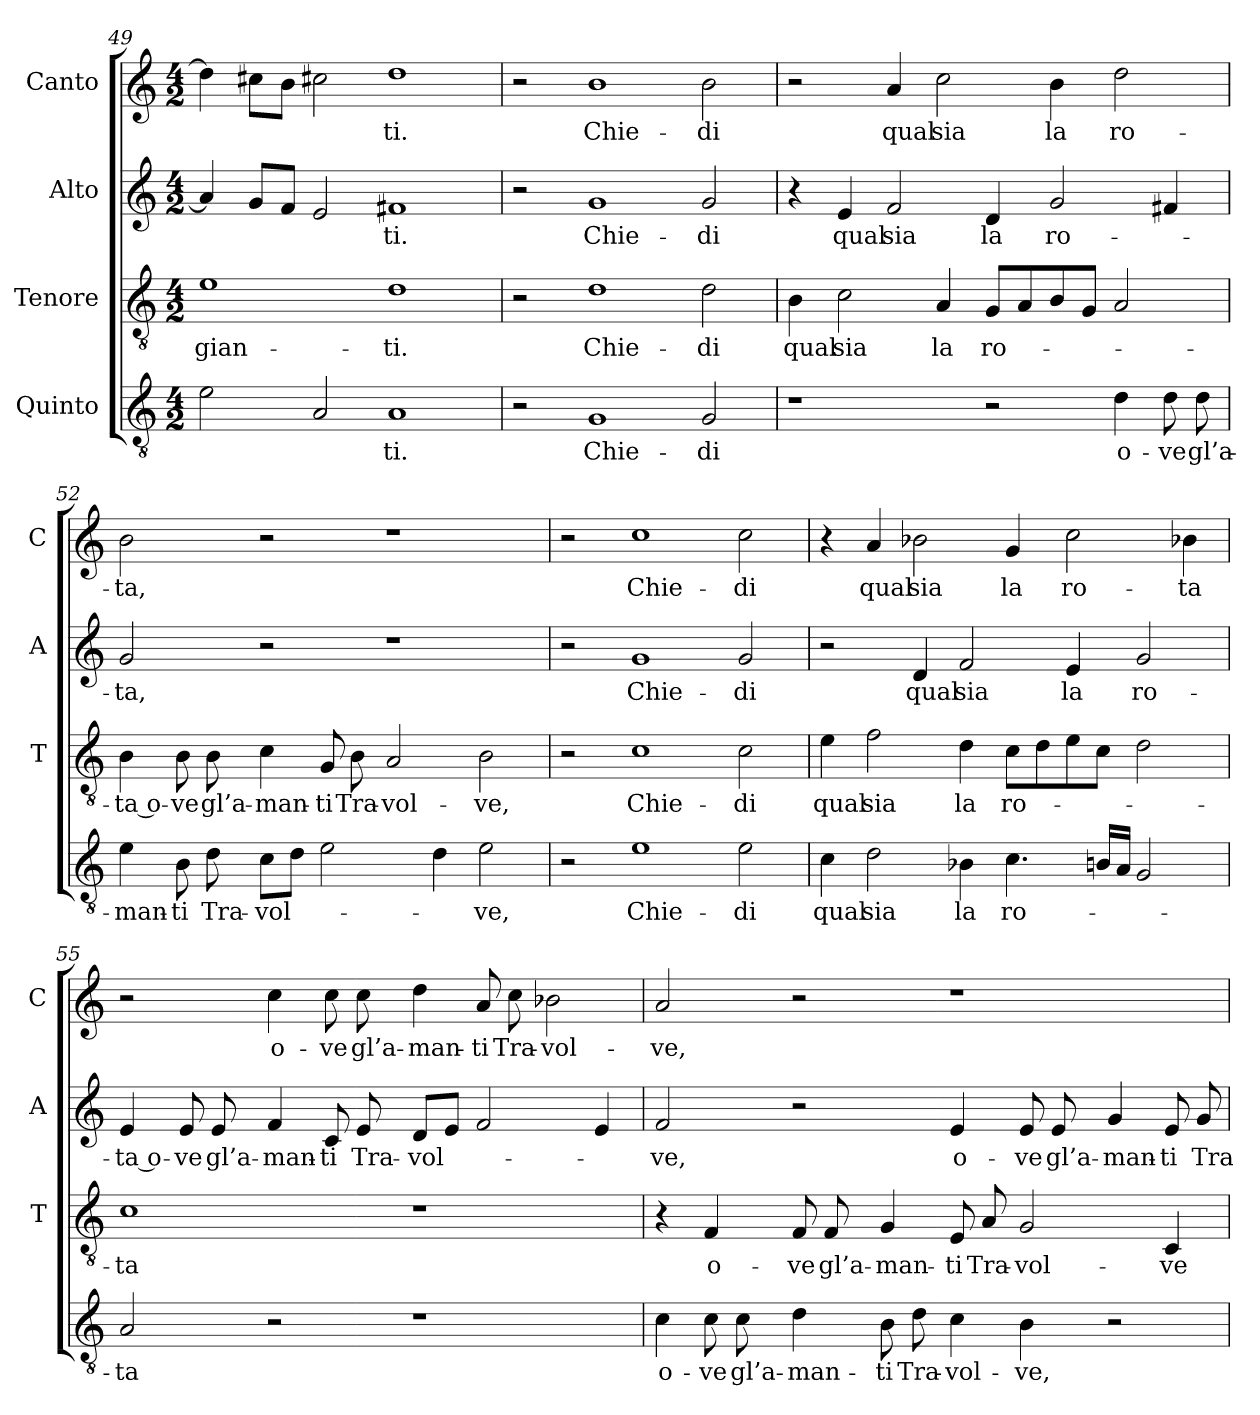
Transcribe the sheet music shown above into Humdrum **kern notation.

**kern	**text	**kern	**text	**kern	**text	**kern	**text
*part4	*part4	*part3	*part3	*part2	*part2	*part1	*part1
*staff4	*staff4	*staff3	*staff3	*staff2	*staff2	*staff1	*staff1
*I"Quinto	*	*I"Tenore	*	*I"Alto	*	*I"Canto	*
*	*	*I'T	*	*I'A	*	*I'C	*
*clefGv2	*	*clefGv2	*	*clefG2	*	*clefG2	*
*k[]	*	*k[]	*	*k[]	*	*k[]	*
*M4/2	*	*M4/2	*	*M4/2	*	*M4/2	*
=49	=49	=49	=49	=49	=49	=49	=49
2e	.	1e	-gian-	4a]	.	4dd]	.
.	.	.	.	8gL	.	8cc#XL	.
.	.	.	.	8fJ	.	8bJ	.
2A	.	.	.	2e	.	2cc#X	.
1A	-ti.	1d	-ti.	1f#X	-ti.	1dd	-ti.
=50	=50	=50	=50	=50	=50	=50	=50
2r	.	2r	.	2r	.	2r	.
1G	Chie-	1d	Chie-	1g	Chie-	1b	Chie-
2G	-di	2d	-di	2g	-di	2b	-di
=51	=51	=51	=51	=51	=51	=51	=51
1r	.	4B	qual	4r	.	2r	.
.	.	2c	sia	4e	qual	.	.
.	.	.	.	2f	sia	4a	qual
.	.	4A	la	.	.	2cc	sia
2r	.	8GL	ro-	4d	la	.	.
.	.	8A	.	.	.	.	.
.	.	8B	.	2g	ro-	4b	la
.	.	8GJ	.	.	.	.	.
4d	o-	2A	.	.	.	2dd	ro-
8d	-ve	.	.	4f#X	.	.	.
8d	gl’a-	.	.	.	.	.	.
=52	=52	=52	=52	=52	=52	=52	=52
4e	-man-	4B	-ta o-	2g	-ta,	2b	-ta,
8B	-ti	8B	-ve	.	.	.	.
8d	Tra-	8B	gl’a-	.	.	.	.
8cL	-vol-	4c	-man-	2r	.	2r	.
8dJ	.	.	.	.	.	.	.
2e	.	8G	-ti	.	.	.	.
.	.	8B	Tra-	.	.	.	.
.	.	2A	-vol-	1r	.	1r	.
4d	.	.	.	.	.	.	.
2e	-ve,	2B	-ve,	.	.	.	.
=53	=53	=53	=53	=53	=53	=53	=53
2r	.	2r	.	2r	.	2r	.
1e	Chie-	1c	Chie-	1g	Chie-	1cc	Chie-
2e	-di	2c	-di	2g	-di	2cc	-di
=54	=54	=54	=54	=54	=54	=54	=54
4c	qual	4e	qual	2r	.	4r	.
2d	sia	2f	sia	.	.	4a	qual
.	.	.	.	4d	qual	2b-X	sia
4B-X	la	4d	la	2f	sia	.	.
4.c	ro-	8cL	ro-	.	.	4g	la
.	.	8d	.	.	.	.	.
.	.	8e	.	4e	la	2cc	ro-
16BnLL	.	8cJ	.	.	.	.	.
16AJJ	.	.	.	.	.	.	.
2G	.	2d	.	2g	ro-	.	.
.	.	.	.	.	.	4b-X	-ta
=55	=55	=55	=55	=55	=55	=55	=55
2A	-ta	1c	-ta	4e	-ta o-	2r	.
.	.	.	.	8e	-ve	.	.
.	.	.	.	8e	gl’a-	.	.
2r	.	.	.	4f	-man-	4cc	o-
.	.	.	.	8c	-ti	8cc	-ve
.	.	.	.	8e	Tra-	8cc	gl’a-
1r	.	1r	.	8dL	-vol-	4dd	-man-
.	.	.	.	8eJ	.	.	.
.	.	.	.	2f	.	8a	-ti
.	.	.	.	.	.	8cc	Tra-
.	.	.	.	.	.	2b-X	-vol-
.	.	.	.	4e	.	.	.
=56	=56	=56	=56	=56	=56	=56	=56
4c	o-	4r	.	2f	-ve,	2a	-ve,
8c	-ve	4F	o-	.	.	.	.
8c	gl’a-	.	.	.	.	.	.
4d	-man-	8F	-ve	2r	.	2r	.
.	.	8F	gl’a-	.	.	.	.
8B	-ti	4G	-man-	.	.	.	.
8d	Tra-	.	.	.	.	.	.
4c	-vol-	8E	-ti	4e	o-	1r	.
.	.	8A	Tra-	.	.	.	.
4B	-ve,	2G	-vol-	8e	-ve	.	.
.	.	.	.	8e	gl’a-	.	.
2r	.	.	.	4g	-man-	.	.
.	.	4C	-ve	8e	-ti	.	.
.	.	.	.	8g	Tra-	.	.
=	=	=	=	=	=	=	=
*-	*-	*-	*-	*-	*-	*-	*-
